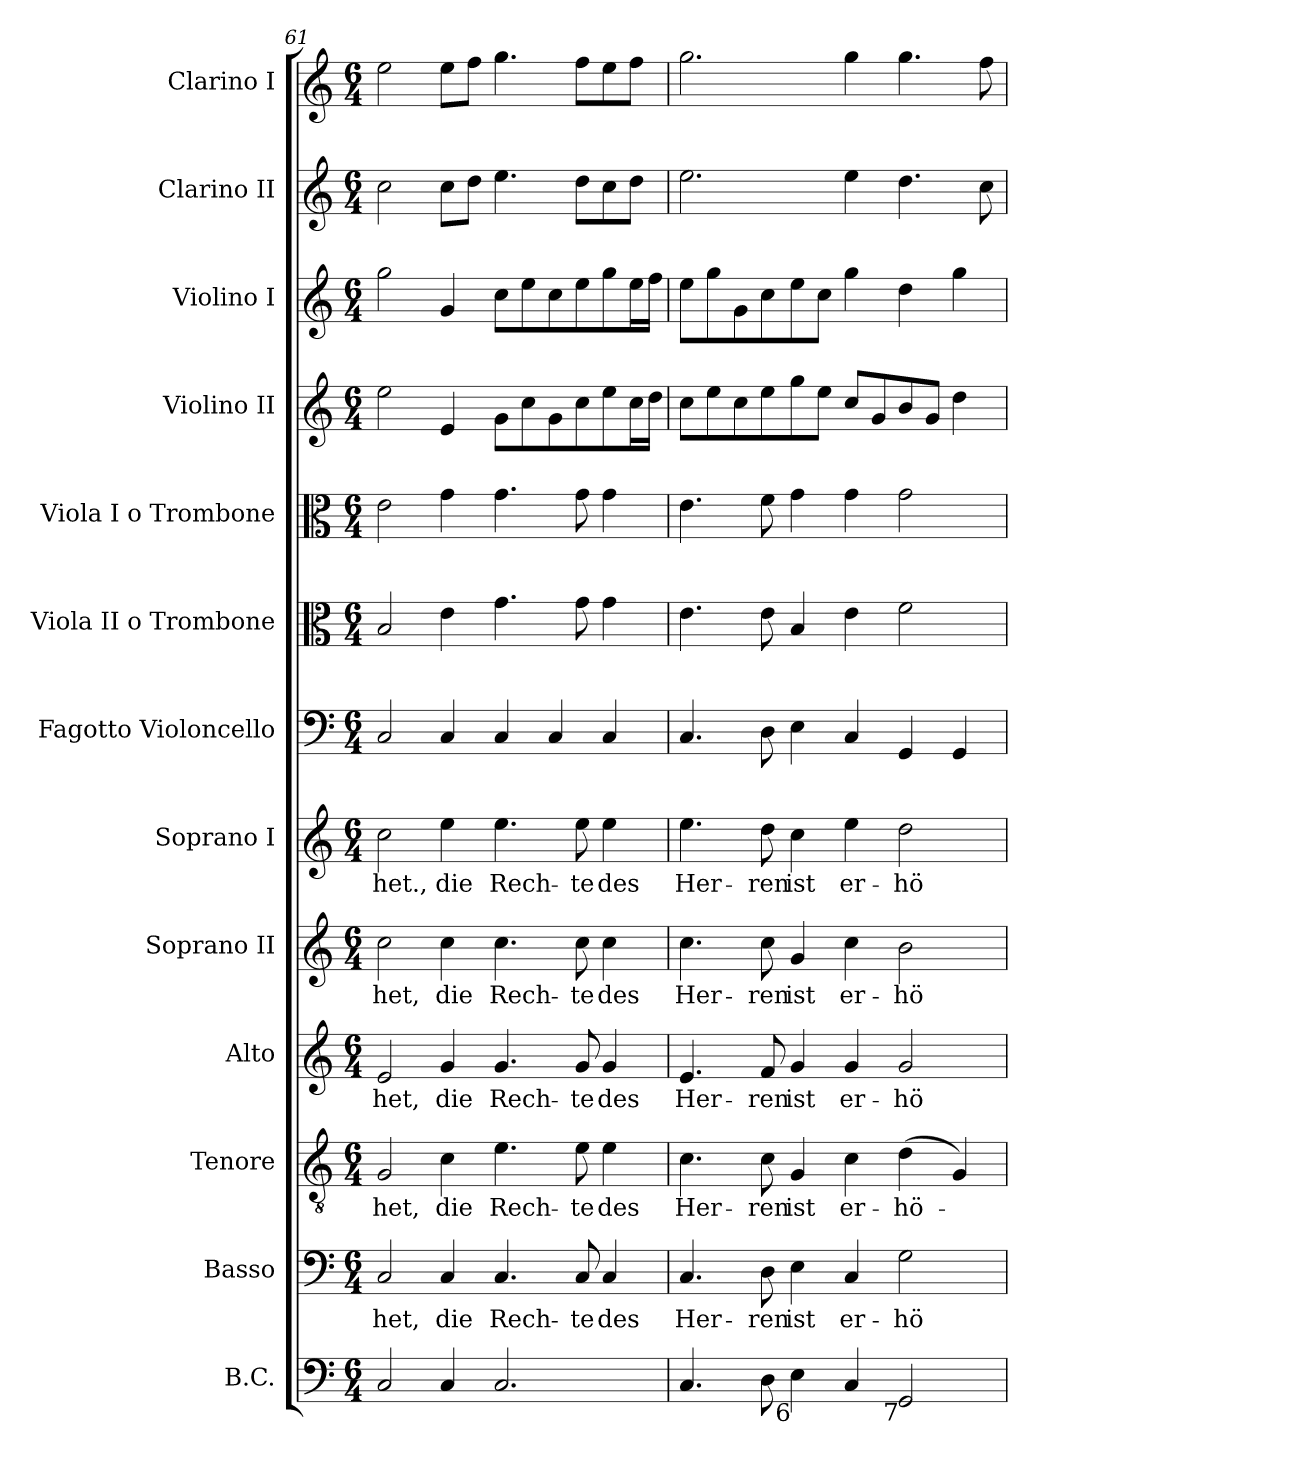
**kern	**kern	**text	**kern	**text	**kern	**text	**kern	**text	**kern	**text	**kern	**kern	**kern	**kern	**kern	**kern	**kern
*part13	*part12	*part12	*part11	*part11	*part10	*part10	*part9	*part9	*part8	*part8	*part7	*part6	*part5	*part4	*part3	*part2	*part1
*staff13	*staff12	*staff12	*staff11	*staff11	*staff10	*staff10	*staff9	*staff9	*staff8	*staff8	*staff7	*staff6	*staff5	*staff4	*staff3	*staff2	*staff1
*I"B.C.	*I"Basso	*	*I"Tenore	*	*I"Alto	*	*I"Soprano II	*	*I"Soprano I	*	*I"Fagotto Violoncello	*I"Viola II o Trombone	*I"Viola I o Trombone	*I"Violino II	*I"Violino I	*I"Clarino II	*I"Clarino I
*	*I'B.	*	*I'T.	*	*	*	*I'S.	*	*I'S.	*	*I'Fg.	*I'Vla.	*I'Vla.	*I'Vln. II	*I'Vln. I	*	*
*clefF4	*clefF4	*	*clefGv2	*	*clefG2	*	*clefG2	*	*clefG2	*	*clefF4	*clefC3	*clefC3	*clefG2	*clefG2	*clefG2	*clefG2
*	*	*	*ITrd7c12	*	*	*	*	*	*	*	*	*	*	*	*	*	*
*k[]	*k[]	*	*k[]	*	*k[]	*	*k[]	*	*k[]	*	*k[]	*k[]	*k[]	*k[]	*k[]	*k[]	*k[]
*C:	*C:	*	*C:	*	*C:	*	*C:	*	*C:	*	*C:	*C:	*C:	*C:	*C:	*C:	*C:
*M6/4	*M6/4	*	*M6/4	*	*M6/4	*	*M6/4	*	*M6/4	*	*M6/4	*M6/4	*M6/4	*M6/4	*M6/4	*M6/4	*M6/4
=61	=61	=61	=61	=61	=61	=61	=61	=61	=61	=61	=61	=61	=61	=61	=61	=61	=61
!	!	!LO:LY:b:color=#000000	!	!	!	!	!	!	!	!	!	!	!	!	!	!	!
!	!	!	!	!LO:LY:b:color=#000000	!	!	!	!	!	!	!	!	!	!	!	!	!
!	!	!	!	!	!	!LO:LY:b:color=#000000	!	!	!	!	!	!	!	!	!	!	!
!	!	!	!	!	!	!	!	!LO:LY:b:color=#000000	!	!	!	!	!	!	!	!	!
!	!	!	!	!	!	!	!	!	!	!LO:LY:b:color=#000000	!	!	!	!	!	!	!
2Ci/	2Ci/	-het,	2GGi/	-het,	2ei/	-het,	2cci\	-het,	2cci\	-het.,	2Ci/	2Bi/	2ei\	2eei\	2ggi\	2cci\	2eei\
!	!	!LO:LY:b:color=#000000	!	!	!	!	!	!	!	!	!	!	!	!	!	!	!
!	!	!	!	!LO:LY:b:color=#000000	!	!	!	!	!	!	!	!	!	!	!	!	!
!	!	!	!	!	!	!LO:LY:b:color=#000000	!	!	!	!	!	!	!	!	!	!	!
!	!	!	!	!	!	!	!	!LO:LY:b:color=#000000	!	!	!	!	!	!	!	!	!
!	!	!	!	!	!	!	!	!	!	!LO:LY:b:color=#000000	!	!	!	!	!	!	!
4Ci/	4Ci/	die	4Ci\	die	4gi/	die	4cci\	die	4eei\	die	4Ci/	4ei\	4gi\	4ei/	4gi/	8cci\L	8eei\L
.	.	.	.	.	.	.	.	.	.	.	.	.	.	.	.	8ddi\J	8ffi\J
!	!	!LO:LY:b:color=#000000	!	!	!	!	!	!	!	!	!	!	!	!	!	!	!
!	!	!	!	!LO:LY:b:color=#000000	!	!	!	!	!	!	!	!	!	!	!	!	!
!	!	!	!	!	!	!LO:LY:b:color=#000000	!	!	!	!	!	!	!	!	!	!	!
!	!	!	!	!	!	!	!	!LO:LY:b:color=#000000	!	!	!	!	!	!	!	!	!
!	!	!	!	!	!	!	!	!	!	!LO:LY:b:color=#000000	!	!	!	!	!	!	!
2.Ci/	4.Ci/	Rech-	4.Ei\	Rech-	4.gi/	Rech-	4.cci\	Rech-	4.eei\	Rech-	4Ci/	4.gi\	4.gi\	8gi\L	8cci\L	4.eei\	4.ggi\
.	.	.	.	.	.	.	.	.	.	.	.	.	.	8cci\	8eei\	.	.
.	.	.	.	.	.	.	.	.	.	.	4Ci/	.	.	8gi\	8cci\	.	.
!	!	!LO:LY:b:color=#000000	!	!	!	!	!	!	!	!	!	!	!	!	!	!	!
!	!	!	!	!LO:LY:b:color=#000000	!	!	!	!	!	!	!	!	!	!	!	!	!
!	!	!	!	!	!	!LO:LY:b:color=#000000	!	!	!	!	!	!	!	!	!	!	!
!	!	!	!	!	!	!	!	!LO:LY:b:color=#000000	!	!	!	!	!	!	!	!	!
!	!	!	!	!	!	!	!	!	!	!LO:LY:b:color=#000000	!	!	!	!	!	!	!
.	8Ci/	-te	8Ei\	-te	8gi/	-te	8cci\	-te	8eei\	-te	.	8gi\	8gi\	8cci\	8eei\	8ddi\L	8ffi\L
!	!	!LO:LY:b:color=#000000	!	!	!	!	!	!	!	!	!	!	!	!	!	!	!
!	!	!	!	!LO:LY:b:color=#000000	!	!	!	!	!	!	!	!	!	!	!	!	!
!	!	!	!	!	!	!LO:LY:b:color=#000000	!	!	!	!	!	!	!	!	!	!	!
!	!	!	!	!	!	!	!	!LO:LY:b:color=#000000	!	!	!	!	!	!	!	!	!
!	!	!	!	!	!	!	!	!	!	!LO:LY:b:color=#000000	!	!	!	!	!	!	!
.	4Ci/	des	4Ei\	des	4gi/	des	4cci\	des	4eei\	des	4Ci/	4gi\	4gi\	8eei\	8ggi\	8cci\	8eei\
.	.	.	.	.	.	.	.	.	.	.	.	.	.	16cci\L	16eei\L	8ddi\J	8ffi\J
.	.	.	.	.	.	.	.	.	.	.	.	.	.	16ddi\JJ	16ffi\JJ	.	.
!!LO:PB:g=z
=62	=62	=62	=62	=62	=62	=62	=62	=62	=62	=62	=62	=62	=62	=62	=62	=62	=62
!	!	!LO:LY:b:color=#000000	!	!	!	!	!	!	!	!	!	!	!	!	!	!	!
!	!	!	!	!LO:LY:b:color=#000000	!	!	!	!	!	!	!	!	!	!	!	!	!
!	!	!	!	!	!	!LO:LY:b:color=#000000	!	!	!	!	!	!	!	!	!	!	!
!	!	!	!	!	!	!	!	!LO:LY:b:color=#000000	!	!	!	!	!	!	!	!	!
!	!	!	!	!	!	!	!	!	!	!LO:LY:b:color=#000000	!	!	!	!	!	!	!
4.Ci/	4.Ci/	Her-	4.Ci\	Her-	4.ei/	Her-	4.cci\	Her-	4.eei\	Her-	4.Ci/	4.ei\	4.ei\	8cci\L	8eei\L	2.eei\	2.ggi\
.	.	.	.	.	.	.	.	.	.	.	.	.	.	8eei\	8ggi\	.	.
.	.	.	.	.	.	.	.	.	.	.	.	.	.	8cci\	8gi\	.	.
!	!	!LO:LY:b:color=#000000	!	!	!	!	!	!	!	!	!	!	!	!	!	!	!
!	!	!	!	!LO:LY:b:color=#000000	!	!	!	!	!	!	!	!	!	!	!	!	!
!	!	!	!	!	!	!LO:LY:b:color=#000000	!	!	!	!	!	!	!	!	!	!	!
!	!	!	!	!	!	!	!	!LO:LY:b:color=#000000	!	!	!	!	!	!	!	!	!
!	!	!	!	!	!	!	!	!	!	!LO:LY:b:color=#000000	!	!	!	!	!	!	!
8Di\	8Di\	-ren	8Ci\	-ren	8fi/	-ren	8cci\	-ren	8ddi\	-ren	8Di\	8ei\	8fi\	8eei\	8cci\	.	.
!	!	!LO:LY:b:color=#000000	!	!	!	!	!	!	!	!	!	!	!	!	!	!	!
!	!	!	!	!LO:LY:b:color=#000000	!	!	!	!	!	!	!	!	!	!	!	!	!
!	!	!	!	!	!	!LO:LY:b:color=#000000	!	!	!	!	!	!	!	!	!	!	!
!	!	!	!	!	!	!	!	!LO:LY:b:color=#000000	!	!	!	!	!	!	!	!	!
!LO:TX:b:rj:t=6	!	!	!	!	!	!	!	!	!	!	!	!	!	!	!	!	!
!	!	!	!	!	!	!	!	!	!	!LO:LY:b:color=#000000	!	!	!	!	!	!	!
4Ei\	4Ei\	ist	4GGi/	ist	4gi/	ist	4gi/	ist	4cci\	ist	4Ei\	4Bi/	4gi\	8ggi\	8eei\	.	.
.	.	.	.	.	.	.	.	.	.	.	.	.	.	8eei\J	8cci\J	.	.
!	!	!LO:LY:b:color=#000000	!	!	!	!	!	!	!	!	!	!	!	!	!	!	!
!	!	!	!	!LO:LY:b:color=#000000	!	!	!	!	!	!	!	!	!	!	!	!	!
!	!	!	!	!	!	!LO:LY:b:color=#000000	!	!	!	!	!	!	!	!	!	!	!
!	!	!	!	!	!	!	!	!LO:LY:b:color=#000000	!	!	!	!	!	!	!	!	!
!	!	!	!	!	!	!	!	!	!	!LO:LY:b:color=#000000	!	!	!	!	!	!	!
4Ci/	4Ci/	er-	4Ci\	er-	4gi/	er-	4cci\	er-	4eei\	er-	4Ci/	4ei\	4gi\	8cci/L	4ggi\	4eei\	4ggi\
.	.	.	.	.	.	.	.	.	.	.	.	.	.	8gi/	.	.	.
!	!	!LO:LY:b:color=#000000	!	!	!	!	!	!	!	!	!	!	!	!	!	!	!
!	!	!	!	!LO:LY:b:color=#000000	!	!	!	!	!	!	!	!	!	!	!	!	!
!	!	!	!	!	!	!LO:LY:b:color=#000000	!	!	!	!	!	!	!	!	!	!	!
!	!	!	!	!	!	!	!	!LO:LY:b:color=#000000	!	!	!	!	!	!	!	!	!
!LO:TX:b:rj:t=7	!	!	!	!	!	!	!	!	!	!	!	!	!	!	!	!	!
!	!	!	!	!	!	!	!	!	!	!LO:LY:b:color=#000000	!	!	!	!	!	!	!
2GGi/	2Gi\	-hö-	(4Di\	-hö-	2gi/	-hö-	2bi\	-hö-	2ddi\	-hö-	4GGi/	2fi\	2gi\	8bi/	4ddi\	4.ddi\	4.ggi\
.	.	.	.	.	.	.	.	.	.	.	.	.	.	8gi/J	.	.	.
.	.	.	4GGi/)	.	.	.	.	.	.	.	4GGi/	.	.	4ddi\	4ggi\	.	.
.	.	.	.	.	.	.	.	.	.	.	.	.	.	.	.	8cci\	8ffi\
=	=	=	=	=	=	=	=	=	=	=	=	=	=	=	=	=	=
*-	*-	*-	*-	*-	*-	*-	*-	*-	*-	*-	*-	*-	*-	*-	*-	*-	*-
